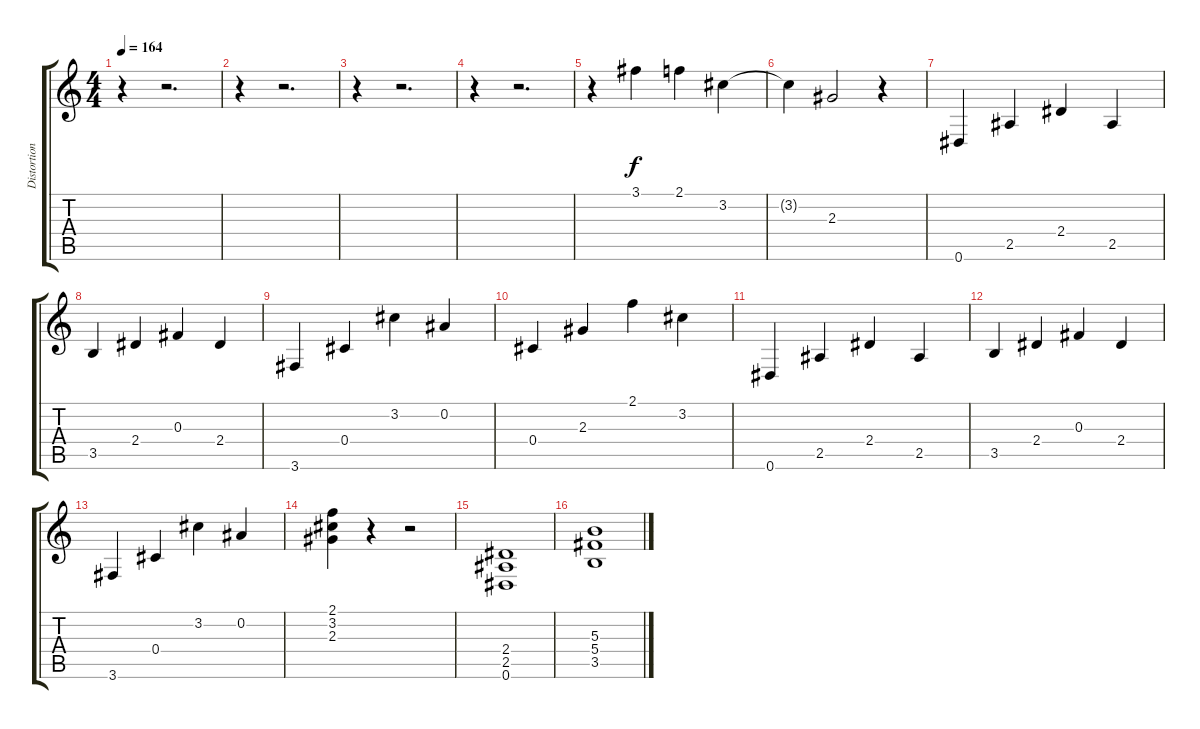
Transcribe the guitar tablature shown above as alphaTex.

\track ("Distortion Guitar" "Distortion") {instrument distortionguitar}
\staff {score tabs}
\tuning (Eb4 Bb3 Gb3 Db3 Ab2 Eb2) {hide}
\ts (4 4)
\tempo 164
\clef g2
\ks c
r.4{dy f} r.2{d} |
r.4 r.2{d} |
r.4 r.2{d} |
r.4 r.2{d} |
r.4 3.1.4 2.1.4 3.2.4 |
3.2{t}.4 2.3.2 r.4 |
0.6.4 2.5.4 2.4.4 2.5.4 |
3.5.4 2.4.4 0.3.4 2.4.4 |
3.6.4 0.4.4 3.2.4 0.2.4 |
0.4.4 2.3.4 2.1.4 3.2.4 |
0.6.4 2.5.4 2.4.4 2.5.4 |
3.5.4 2.4.4 0.3.4 2.4.4 |
3.6.4 0.4.4 3.2.4 0.2.4 |
(2.1 3.2 2.3).4 r.4 r.2 |
(2.4 2.5 0.6).1 |
(5.3 5.4 3.5).1
